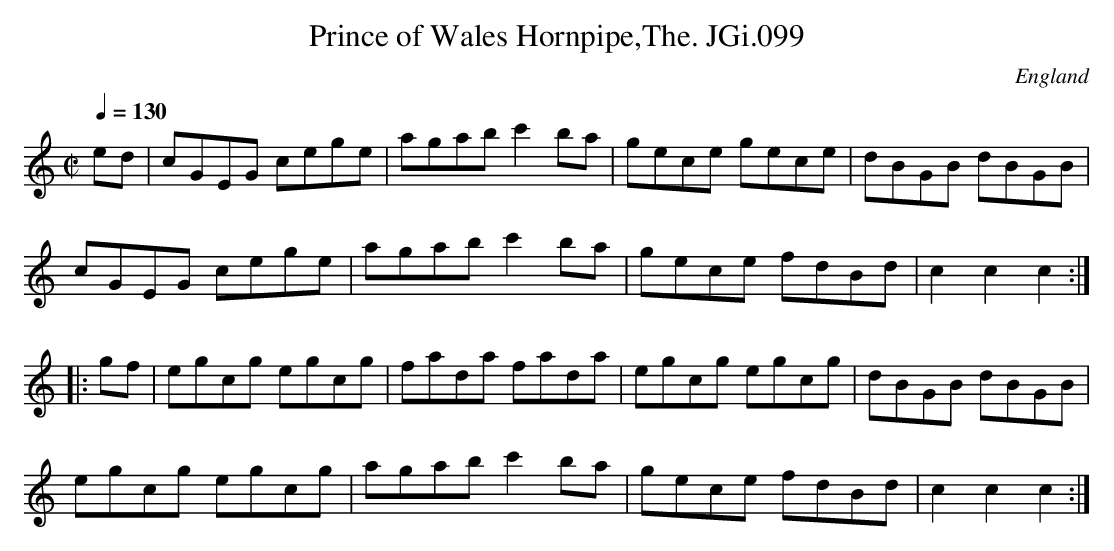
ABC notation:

X:1
T:Prince of Wales Hornpipe,The. JGi.099
O:England
M:C|
L:1/8
Q:1/4=130
K:C major
ed|cGEG cege|agab c'2ba|gece gece|dBGB dBGB|
cGEG cege|agab c'2ba|gece fdBd|c2c2c2:|
|:gf|egcg egcg|fada fada|egcg egcg|dBGB dBGB|
egcg egcg|agab c'2ba|gece fdBd|c2c2c2:|
